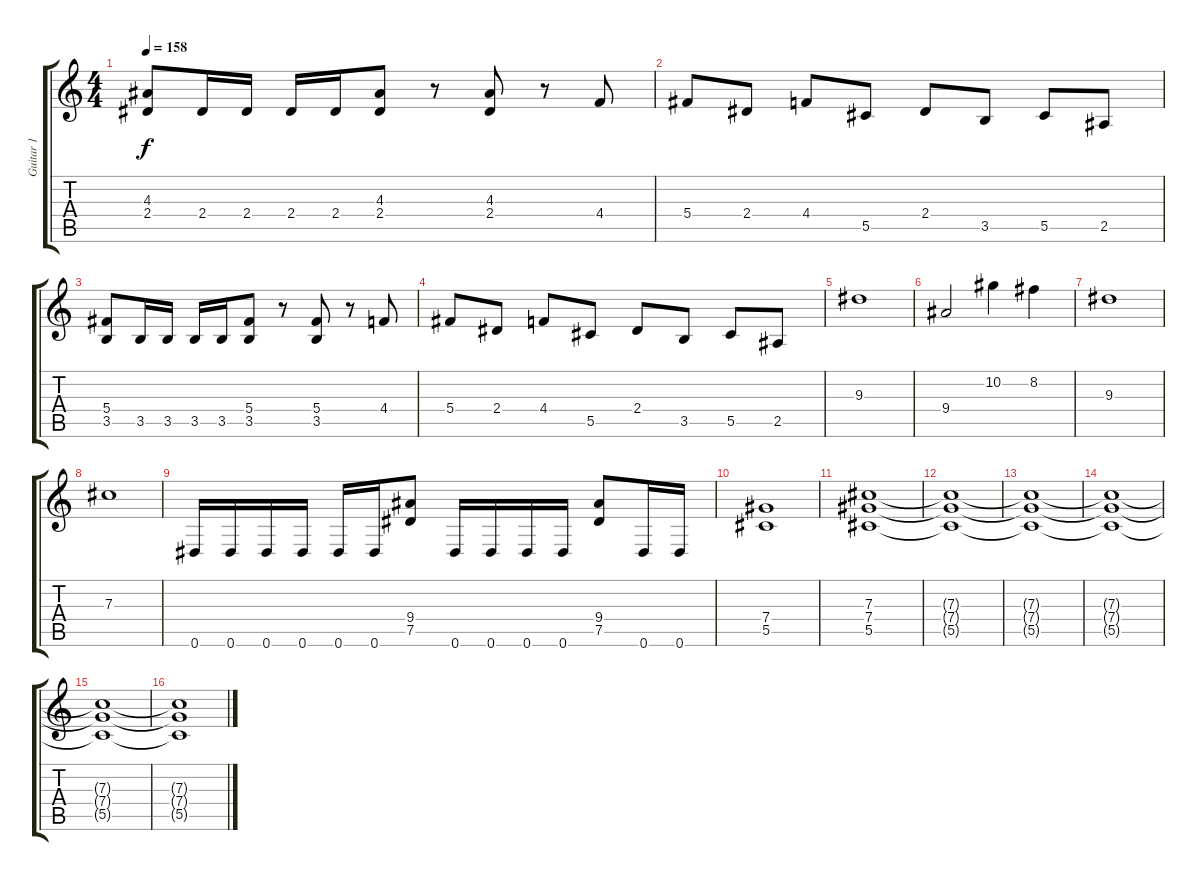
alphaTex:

\track ("Guitar 1" "Guitar 1") {instrument distortionguitar}
\staff {score tabs}
\tuning (Eb4 Bb3 Gb3 Db3 Ab2 Eb2) {hide}
\ts (4 4)
\tempo 158
\clef g2
\ks c
(4.3 2.4).8{dy f} 2.4.16 2.4.16 2.4.16 2.4.16 (4.3 2.4).8 r.8 (4.3 2.4).8 r.8 4.4.8 |
5.4.8 2.4.8 4.4.8 5.5.8 2.4.8 3.5.8 5.5.8 2.5.8 |
(5.4 3.5).8 3.5.16 3.5.16 3.5.16 3.5.16 (5.4 3.5).8 r.8 (5.4 3.5).8 r.8 4.4.8 |
5.4.8 2.4.8 4.4.8 5.5.8 2.4.8 3.5.8 5.5.8 2.5.8 |
9.3.1 |
9.4.2 10.2.4 8.2.4 |
9.3.1 |
7.3.1 |
0.6.16 0.6.16 0.6.16 0.6.16 0.6.16 0.6.16 (9.4 7.5).8 0.6.16 0.6.16 0.6.16 0.6.16 (9.4 7.5).8 0.6.16 0.6.16 |
(7.4 5.5).1 |
(7.3 7.4 5.5).1 |
(7.3{t} 7.4{t} 5.5{t}).1 |
(7.3{t} 7.4{t} 5.5{t}).1 |
(7.3{t} 7.4{t} 5.5{t}).1 |
(7.3{t} 7.4{t} 5.5{t}).1 |
(7.3{t} 7.4{t} 5.5{t}).1
